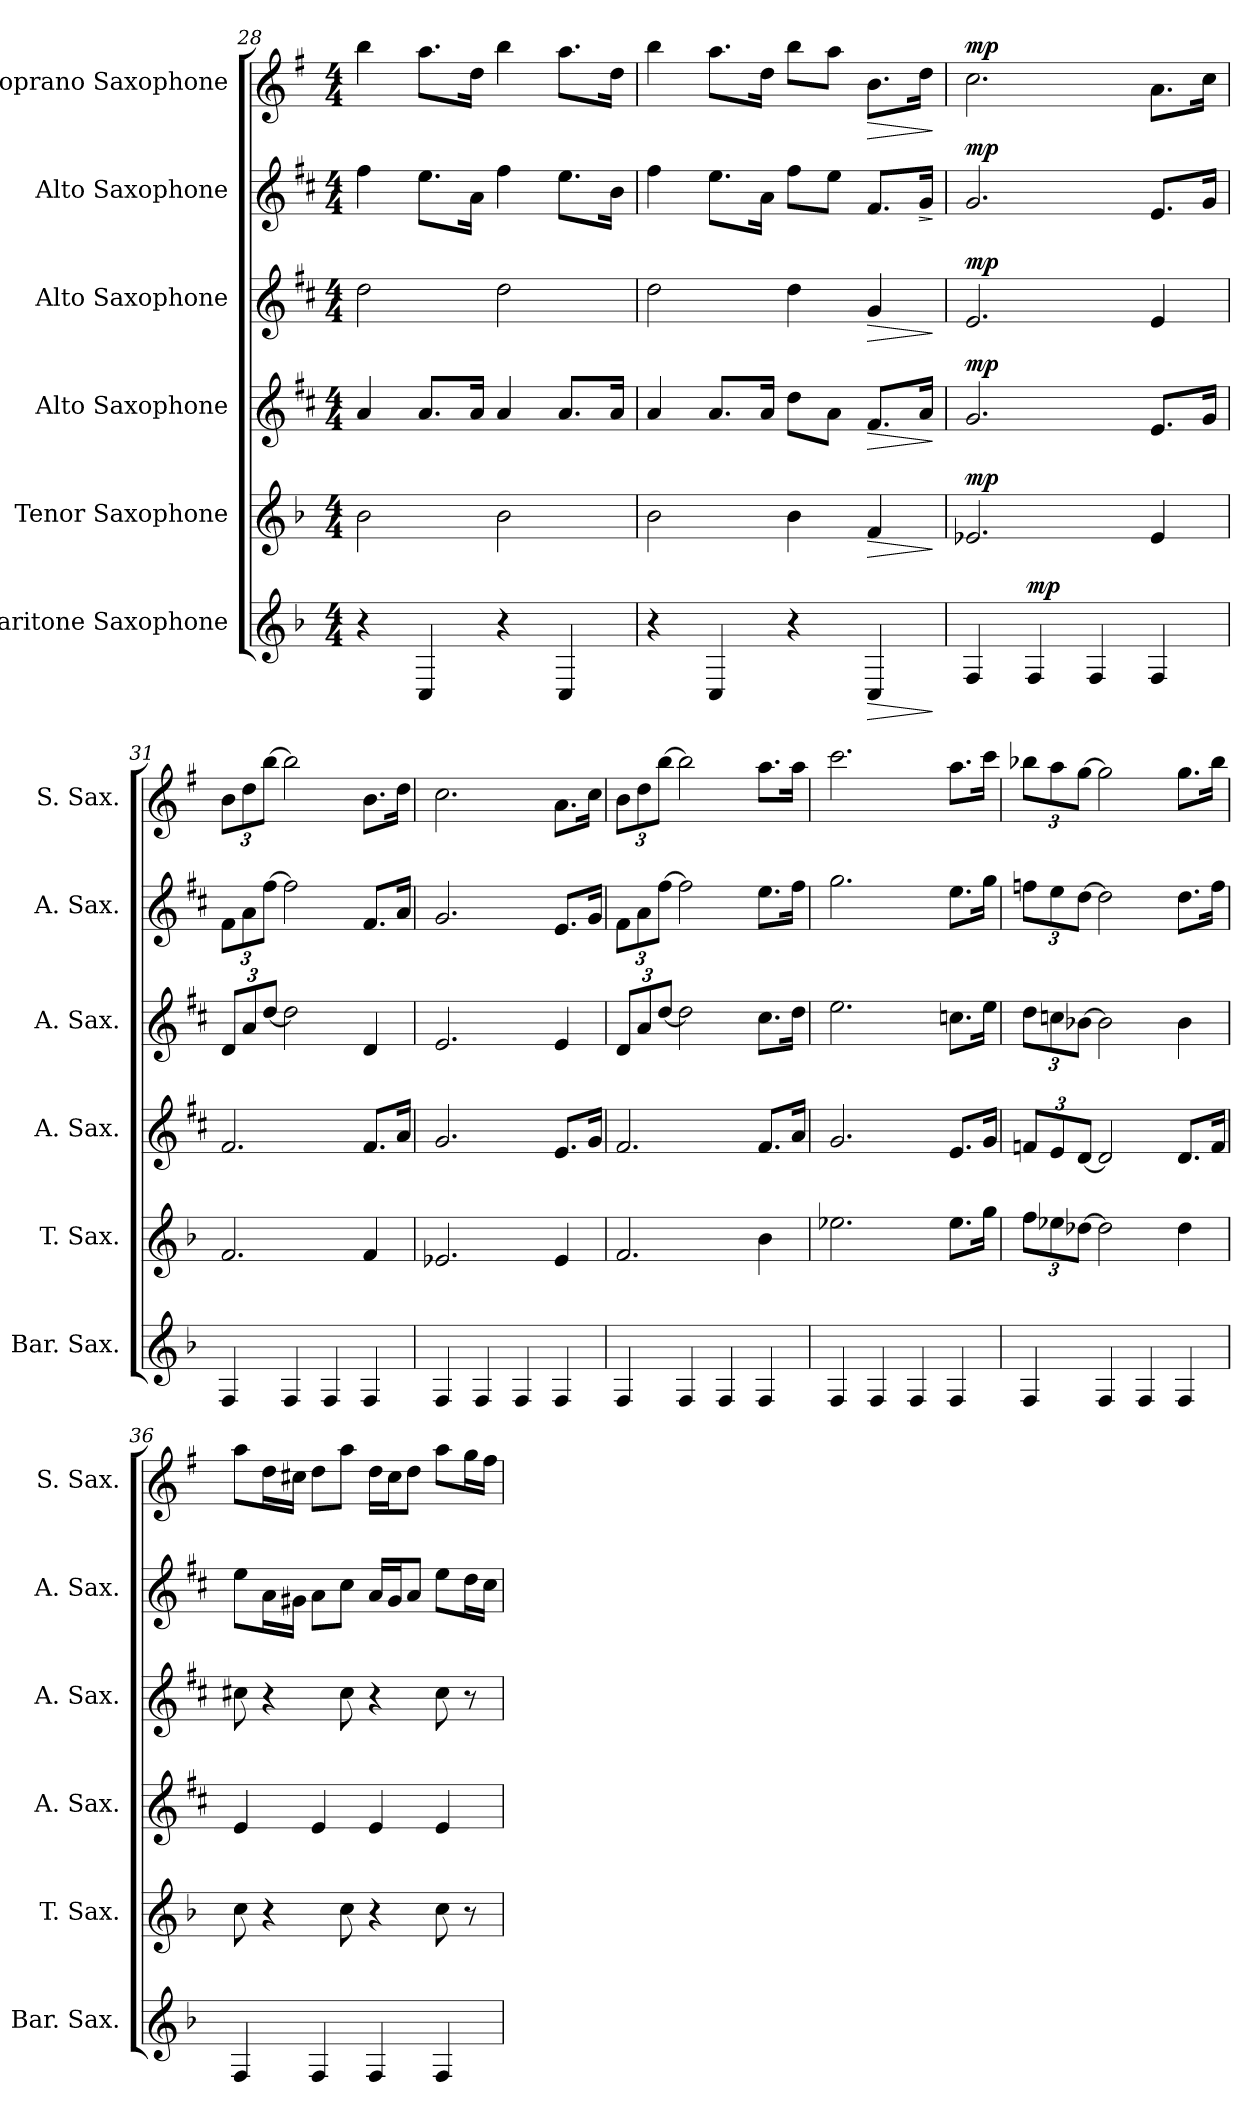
**kern	**dynam	**kern	**dynam	**kern	**dynam	**kern	**dynam	**kern	**dynam	**kern	**dynam
*part6	*part6	*part5	*part5	*part4	*part4	*part3	*part3	*part2	*part2	*part1	*part1
*staff6	*staff6	*staff5	*staff5	*staff4	*staff4	*staff3	*staff3	*staff2	*staff2	*staff1	*staff1
*I"Baritone Saxophone	*	*I"Tenor Saxophone	*	*I"Alto Saxophone	*	*I"Alto Saxophone	*	*I"Alto Saxophone	*	*I"Soprano Saxophone	*
*I'Bar. Sax.	*	*I'T. Sax.	*	*I'A. Sax.	*	*I'A. Sax.	*	*I'A. Sax.	*	*I'S. Sax.	*
*clefG2	*	*clefG2	*	*clefG2	*	*clefG2	*	*clefG2	*	*clefG2	*
*ITrd12c21	*	*ITrd8c14	*	*ITrd5c9	*	*ITrd5c9	*	*ITrd5c9	*	*ITrd1c2	*
*k[b-]	*	*k[b-]	*	*k[b-]	*	*k[b-]	*	*k[b-]	*	*k[b-]	*
*M4/4	*	*M4/4	*	*M4/4	*	*M4/4	*	*M4/4	*	*M4/4	*
=28	=28	=28	=28	=28	=28	=28	=28	=28	=28	=28	=28
4r	.	2B-\	.	4c/	.	2f\	.	4a\	.	4aa\	.
4CC/	.	.	.	8.c/L	.	.	.	8.g\L	.	8.gg\L	.
.	.	.	.	16c/Jk	.	.	.	16c\Jk	.	16cc\Jk	.
4r	.	2B-\	.	4c/	.	2f\	.	4a\	.	4aa\	.
4CC/	.	.	.	8.c/L	.	.	.	8.g\L	.	8.gg\L	.
.	.	.	.	16c/Jk	.	.	.	16d\Jk	.	16cc\Jk	.
!!LO:LB:g=z
=29	=29	=29	=29	=29	=29	=29	=29	=29	=29	=29	=29
4r	.	2B-\	.	4c/	.	2f\	.	4a\	.	4aa\	.
4CC/	.	.	.	8.c/L	.	.	.	8.g\L	.	8.gg\L	.
.	.	.	.	16c/Jk	.	.	.	16c\Jk	.	16cc\Jk	.
4r	.	4B-\	.	8f\L	.	4f\	.	8a\L	.	8aa\L	.
.	.	.	.	8c\J	.	.	.	8g\J	.	8gg\J	.
!	!LO:HP:b	!	!LO:HP:b	!	!LO:HP:b	!	!LO:HP:b	!	!	!	!LO:HP:b
4CC/	>	4F/	>	8.A/L	>	4B-/	>	8.A/L	.	8.a\L	>
!	!	!	!	!	!	!	!	!	!LO:HP:b	!	!
.	.	.	.	16c/Jk	.	.	.	16B-/Jk	>	16cc\Jk	.
.	]	.	]	.	]	.	]	.	]	.	]
=30	=30	=30	=30	=30	=30	=30	=30	=30	=30	=30	=30
!	!	!	!LO:DY:a	!	!LO:DY:a	!	!LO:DY:a	!	!LO:DY:a	!	!LO:DY:a
4FF/	.	2.E-X/	mp	2.B-/	mp	2.G/	mp	2.B-/	mp	2.b-\	mp
!	!LO:DY:a	!	!	!	!	!	!	!	!	!	!
4FF/	mp	.	.	.	.	.	.	.	.	.	.
4FF/	.	.	.	.	.	.	.	.	.	.	.
4FF/	.	4E-/	.	8.G/L	.	4G/	.	8.G/L	.	8.g\L	.
.	.	.	.	16B-/Jk	.	.	.	16B-/Jk	.	16b-\Jk	.
=31	=31	=31	=31	=31	=31	=31	=31	=31	=31	=31	=31
*	*	*	*	*	*	*Xbrackettup	*	*Xbrackettup	*	*Xbrackettup	*
4FF/	.	2.F/	.	2.A/	.	12F/L	.	12A\L	.	12a\L	.
.	.	.	.	.	.	12c/	.	12c\	.	12cc\	.
.	.	.	.	.	.	[12f/J	.	[12a\J	.	[12aa\J	.
4FF/	.	.	.	.	.	2f\]	.	2a\]	.	2aa\]	.
4FF/	.	.	.	.	.	.	.	.	.	.	.
4FF/	.	4F/	.	8.A/L	.	4F/	.	8.A/L	.	8.a\L	.
.	.	.	.	16c/Jk	.	.	.	16c/Jk	.	16cc\Jk	.
=32	=32	=32	=32	=32	=32	=32	=32	=32	=32	=32	=32
4FF/	.	2.E-X/	.	2.B-/	.	2.G/	.	2.B-/	.	2.b-\	.
4FF/	.	.	.	.	.	.	.	.	.	.	.
4FF/	.	.	.	.	.	.	.	.	.	.	.
4FF/	.	4E-/	.	8.G/L	.	4G/	.	8.G/L	.	8.g\L	.
.	.	.	.	16B-/Jk	.	.	.	16B-/Jk	.	16b-\Jk	.
=33	=33	=33	=33	=33	=33	=33	=33	=33	=33	=33	=33
4FF/	.	2.F/	.	2.A/	.	12F/L	.	12A\L	.	12a\L	.
.	.	.	.	.	.	12c/	.	12c\	.	12cc\	.
.	.	.	.	.	.	[12f/J	.	[12a\J	.	[12aa\J	.
4FF/	.	.	.	.	.	2f\]	.	2a\]	.	2aa\]	.
4FF/	.	.	.	.	.	.	.	.	.	.	.
4FF/	.	4B-\	.	8.A/L	.	8.e\L	.	8.g\L	.	8.gg\L	.
.	.	.	.	16c/Jk	.	16f\Jk	.	16a\Jk	.	16gg\Jk	.
!!LO:PB:g=z
=34	=34	=34	=34	=34	=34	=34	=34	=34	=34	=34	=34
4FF/	.	2.e-X\	.	2.B-/	.	2.g\	.	2.b-\	.	2.bb-\	.
4FF/	.	.	.	.	.	.	.	.	.	.	.
4FF/	.	.	.	.	.	.	.	.	.	.	.
4FF/	.	8.e-\L	.	8.G/L	.	8.e-X\L	.	8.g\L	.	8.gg\L	.
.	.	16g\Jk	.	16B-/Jk	.	16g\Jk	.	16b-\Jk	.	16bb-\Jk	.
=35	=35	=35	=35	=35	=35	=35	=35	=35	=35	=35	=35
*	*	*Xbrackettup	*	*Xbrackettup	*	*	*	*	*	*	*
4FF/	.	12f\L	.	12A-X/L	.	12f\L	.	12a-X\L	.	12aa-X\L	.
.	.	12e-X\	.	12G/	.	12e-X\	.	12g\	.	12gg\	.
.	.	[12d-X\J	.	[12F/J	.	[12d-X\J	.	[12f\J	.	[12ff\J	.
4FF/	.	2d-\]	.	2F/]	.	2d-\]	.	2f\]	.	2ff\]	.
4FF/	.	.	.	.	.	.	.	.	.	.	.
4FF/	.	4d-\	.	8.F/L	.	4d-\	.	8.f\L	.	8.ff\L	.
.	.	.	.	16A-/Jk	.	.	.	16a-\Jk	.	16aa-\Jk	.
=36	=36	=36	=36	=36	=36	=36	=36	=36	=36	=36	=36
4FF/	.	8c\	.	4G/	.	8en\	.	8g\L	.	8gg\L	.
.	.	4r	.	.	.	4r	.	16c\L	.	16cc\L	.
.	.	.	.	.	.	.	.	16Bn\JJ	.	16bn\JJ	.
4FF/	.	.	.	4G/	.	.	.	8c\L	.	8cc\L	.
.	.	8c\	.	.	.	8e\	.	8e\J	.	8gg\J	.
4FF/	.	4r	.	4G/	.	4r	.	16c/LL	.	16cc\LL	.
.	.	.	.	.	.	.	.	16B/J	.	16b\J	.
.	.	.	.	.	.	.	.	8c/J	.	8cc\J	.
4FF/	.	8c\	.	4G/	.	8e\	.	8g\L	.	8gg\L	.
.	.	8r	.	.	.	8r	.	16f\L	.	16ff\L	.
.	.	.	.	.	.	.	.	16e\JJ	.	16ee\JJ	.
=	=	=	=	=	=	=	=	=	=	=	=
*-	*-	*-	*-	*-	*-	*-	*-	*-	*-	*-	*-
